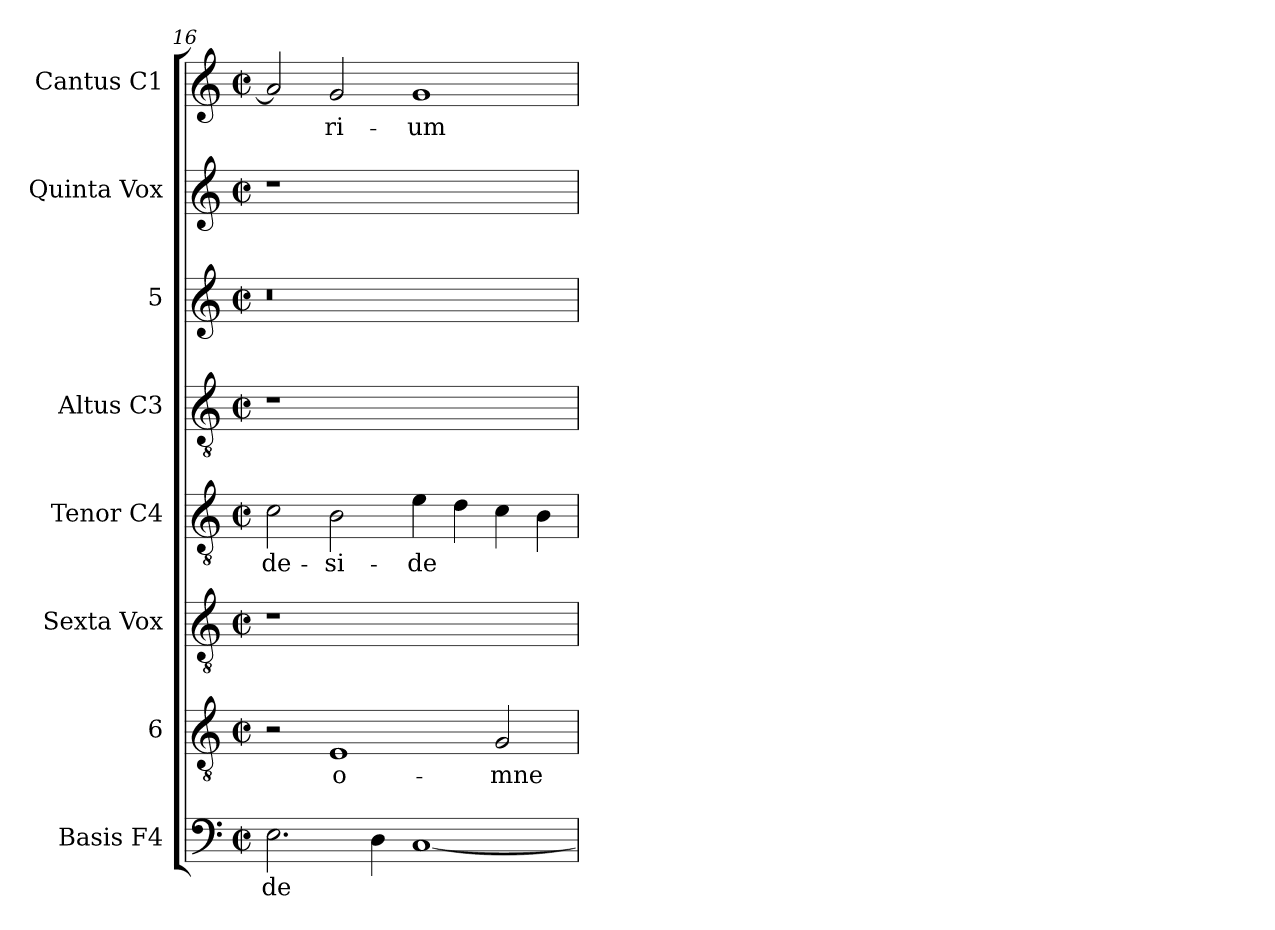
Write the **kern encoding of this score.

**kern	**text	**kern	**text	**kern	**kern	**text	**kern	**kern	**kern	**kern	**text
*part8	*part8	*part7	*part7	*part6	*part5	*part5	*part4	*part3	*part2	*part1	*part1
*staff8	*staff8	*staff7	*staff7	*staff6	*staff5	*staff5	*staff4	*staff3	*staff2	*staff1	*staff1
*I"Basis  F4	*	*I"6	*	*I"Sexta  Vox	*I"Tenor  C4	*	*I"Altus  C3	*I"5	*I"Quinta  Vox	*I"Cantus  C1	*
*I'B	*	*	*	*	*I'T	*	*I'A	*	*	*I'C	*
*clefF4	*	*clefGv2	*	*clefGv2	*clefGv2	*	*clefGv2	*clefG2	*clefG2	*clefG2	*
*k[]	*	*k[]	*	*k[]	*k[]	*	*k[]	*k[]	*k[]	*k[]	*
*C:	*	*C:	*	*C:	*C:	*	*C:	*C:	*C:	*C:	*
*M2/2	*	*M2/2	*	*M2/2	*M2/2	*	*M2/2	*M2/2	*M2/2	*M2/2	*
*met(c|)	*	*met(c|)	*	*met(c|)	*met(c|)	*	*met(c|)	*met(c|)	*met(c|)	*met(c|)	*
=16	=16	=16	=16	=16	=16	=16	=16	=16	=16	=16	=16
!	!LO:LY:b:cj	!	!	!	!	!LO:LY:b:cj	!	!	!	!	!LO:LY:b:cj
2.E\	-de-	2r	.	1r	2c\	de-	1r	0r	1r	2a/]	--
!	!	!	!LO:LY:b:cj	!	!	!LO:LY:b:cj	!	!	!	!	!LO:LY:b:cj
.	.	1E	o-	.	2B\	-si-	.	.	.	2g/	-ri-
!	!LO:LY:b:cj	!	!	!	!	!	!	!	!	!	!
4D\	--	.	.	.	.	.	.	.	.	.	.
!	!LO:LY:b:cj	!	!	!	!	!LO:LY:b:cj	!	!	!	!	!LO:LY:b:cj
[<1C	--	.	.	1ryy	4e\	-de-	1ryy	.	1ryy	1g	-um
!	!	!	!	!	!	!LO:LY:b:cj	!	!	!	!	!
.	.	.	.	.	4d\	--	.	.	.	.	.
!	!	!	!LO:LY:b:cj	!	!	!LO:LY:b:cj	!	!	!	!	!
.	.	2G/	-mne	.	4c\	--	.	.	.	.	.
!	!	!	!	!	!	!LO:LY:b:cj	!	!	!	!	!
.	.	.	.	.	4B\	--	.	.	.	.	.
=	=	=	=	=	=	=	=	=	=	=	=
*-	*-	*-	*-	*-	*-	*-	*-	*-	*-	*-	*-
